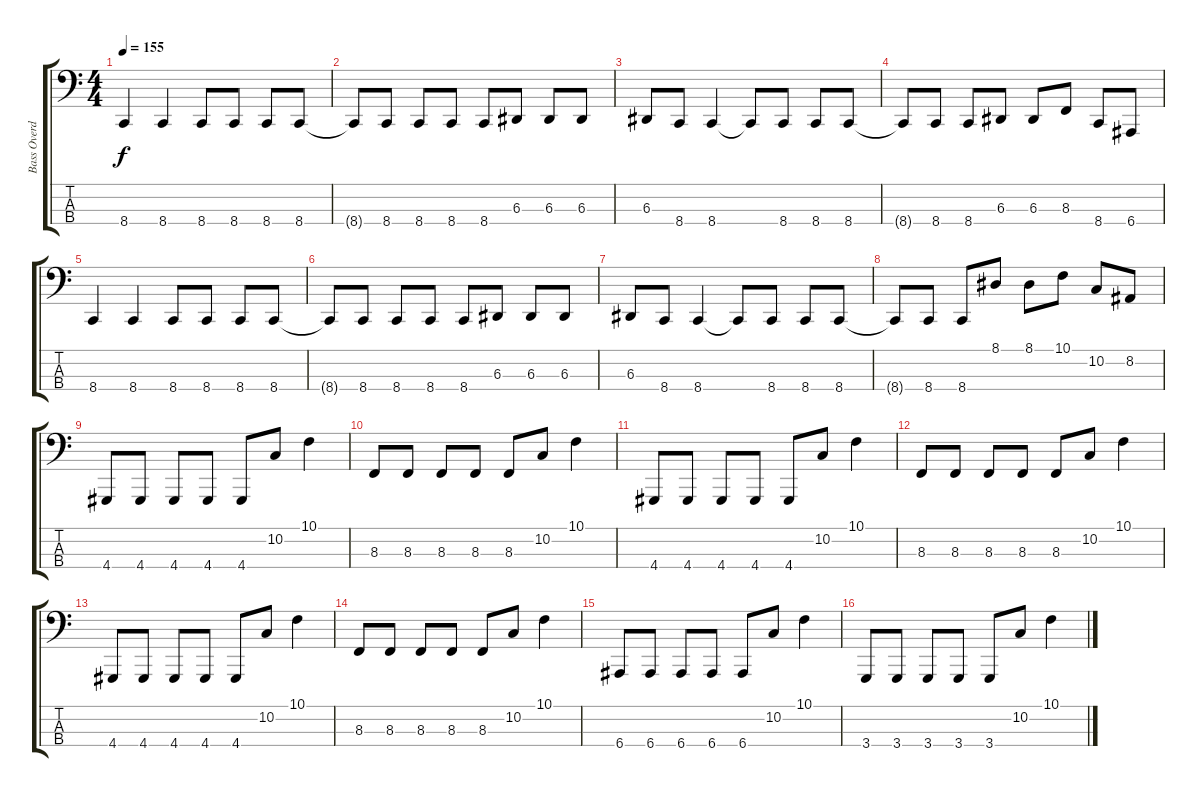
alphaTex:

\track ("Bass Overdrive" "Bass Overd") {instrument lead8bassandlead}
\staff {score tabs}
\tuning (G2 D2 A1 E1) {hide}
\ts (4 4)
\tempo 155
\clef f4
\ks c
8.4.4{dy f} 8.4.4 8.4.8 8.4.8 8.4.8 8.4.8 |
8.4{t}.8 8.4.8 8.4.8 8.4.8 8.4.8 6.3.8 6.3.8 6.3.8 |
6.3.8 8.4.8 8.4.4 8.4{t}.8 8.4.8 8.4.8 8.4.8 |
8.4{t}.8 8.4.8 8.4.8 6.3.8 6.3.8 8.3.8 8.4.8 6.4.8 |
8.4.4 8.4.4 8.4.8 8.4.8 8.4.8 8.4.8 |
8.4{t}.8 8.4.8 8.4.8 8.4.8 8.4.8 6.3.8 6.3.8 6.3.8 |
6.3.8 8.4.8 8.4.4 8.4{t}.8 8.4.8 8.4.8 8.4.8 |
8.4{t}.8 8.4.8 8.4.8 8.1.8 8.1.8 10.1.8 10.2.8 8.2.8 |
4.4.8 4.4.8 4.4.8 4.4.8 4.4.8 10.2.8 10.1.4 |
8.3.8 8.3.8 8.3.8 8.3.8 8.3.8 10.2.8 10.1.4 |
4.4.8 4.4.8 4.4.8 4.4.8 4.4.8 10.2.8 10.1.4 |
8.3.8 8.3.8 8.3.8 8.3.8 8.3.8 10.2.8 10.1.4 |
4.4.8 4.4.8 4.4.8 4.4.8 4.4.8 10.2.8 10.1.4 |
8.3.8 8.3.8 8.3.8 8.3.8 8.3.8 10.2.8 10.1.4 |
6.4.8 6.4.8 6.4.8 6.4.8 6.4.8 10.2.8 10.1.4 |
3.4.8 3.4.8 3.4.8 3.4.8 3.4.8 10.2.8 10.1.4
